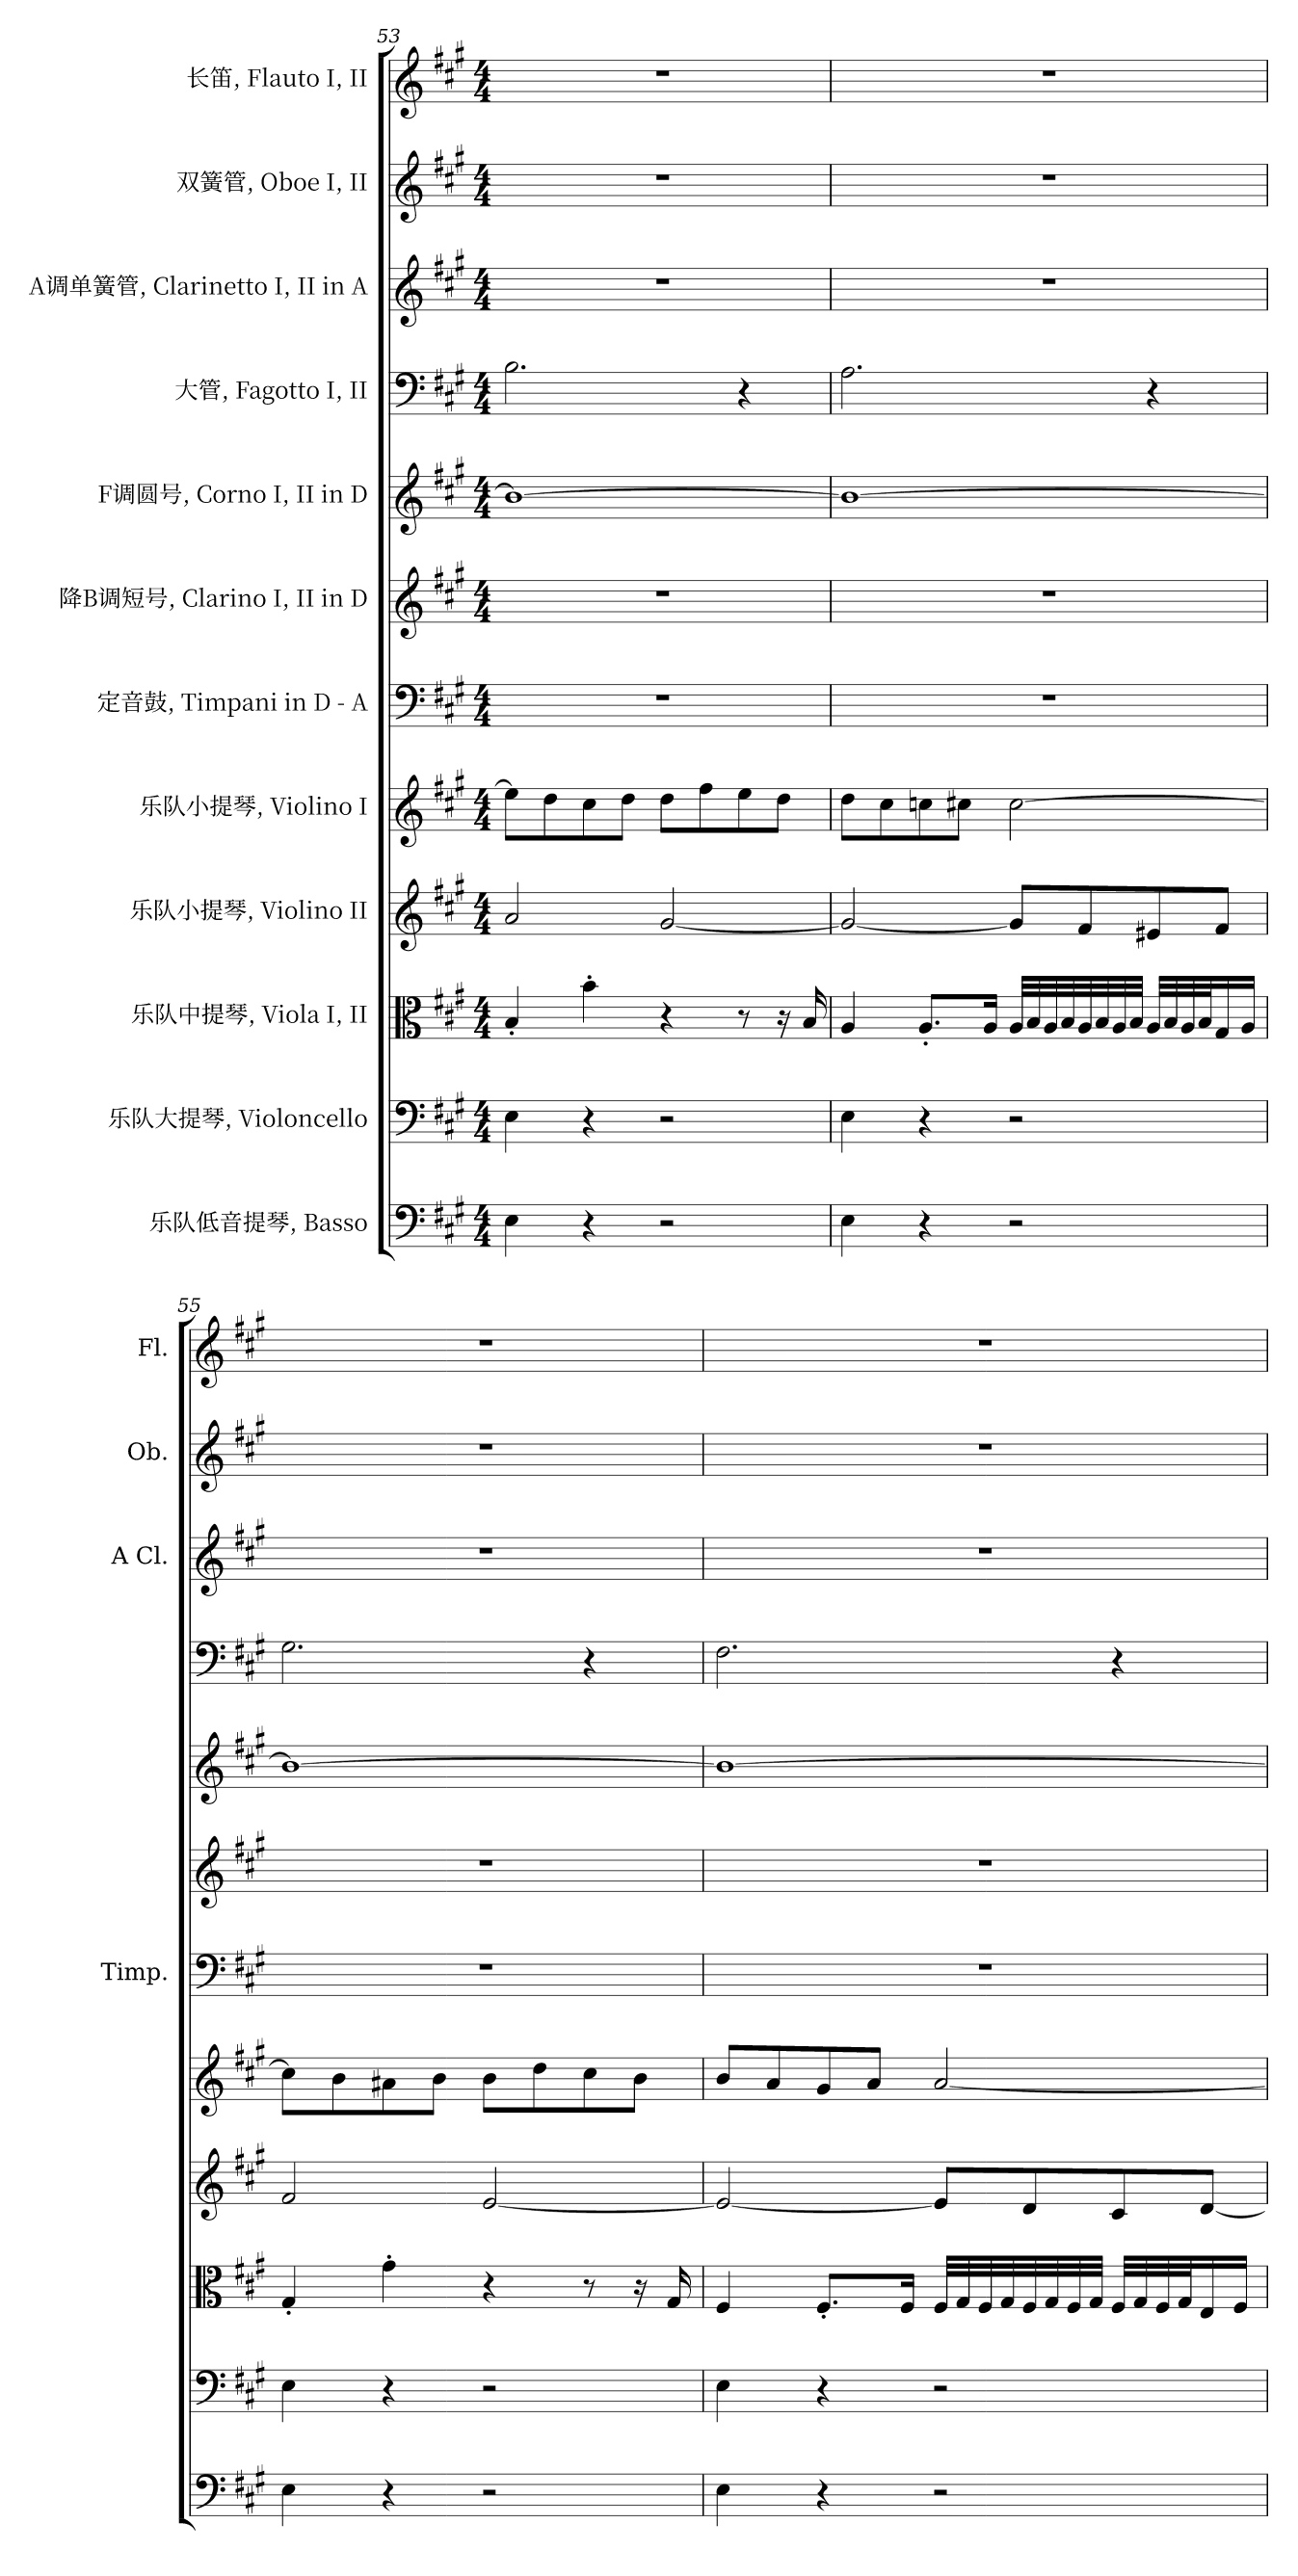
**kern	**kern	**kern	**kern	**kern	**kern	**kern	**kern	**kern	**kern	**kern	**kern
*part12	*part11	*part10	*part9	*part8	*part7	*part6	*part5	*part4	*part3	*part2	*part1
*staff12	*staff11	*staff10	*staff9	*staff8	*staff7	*staff6	*staff5	*staff4	*staff3	*staff2	*staff1
*I"乐队低音提琴, Basso	*I"乐队大提琴, Violoncello	*I"乐队中提琴, Viola I, II	*I"乐队小提琴, Violino II	*I"乐队小提琴, Violino I	*I"定音鼓, Timpani in D - A	*I"降B调短号, Clarino I, II in D	*I"F调圆号, Corno I, II in D	*I"大管, Fagotto I, II	*I"A调单簧管, Clarinetto I, II in A	*I"双簧管, Oboe I, II	*I"长笛, Flauto I, II
*	*	*	*	*	*I'Timp.	*	*	*	*I'A Cl.	*I'Ob.	*I'Fl.
*clefF4	*clefF4	*clefC3	*clefG2	*clefG2	*clefF4	*clefG2	*clefG2	*clefF4	*clefG2	*clefG2	*clefG2
*ITrd7c12	*	*	*	*	*	*ITrd1c2	*ITrd4c7	*	*ITrd2c3	*	*
*k[f#c#g#]	*k[f#c#g#]	*k[f#c#g#]	*k[f#c#g#]	*k[f#c#g#]	*k[f#c#g#]	*k[f#]	*k[f#c#]	*k[f#c#g#]	*k[f#c#g#d#a#e#]	*k[f#c#g#]	*k[f#c#g#]
*M4/4	*M4/4	*M4/4	*M4/4	*M4/4	*M4/4	*M4/4	*M4/4	*M4/4	*M4/4	*M4/4	*M4/4
=53	=53	=53	=53	=53	=53	=53	=53	=53	=53	=53	=53
4EE\	4E\	4B'/	2a/	8ee\L]	1r	1r	1e_	2.B\	1r	1r	1r
.	.	.	.	8dd\	.	.	.	.	.	.	.
4r	4r	4b'\	.	8cc#\	.	.	.	.	.	.	.
.	.	.	.	8dd\J	.	.	.	.	.	.	.
2r	2r	4r	[2g#/	8dd\L	.	.	.	.	.	.	.
.	.	.	.	8ff#\	.	.	.	.	.	.	.
.	.	8r	.	8ee\	.	.	.	4r	.	.	.
.	.	16r	.	8dd\J	.	.	.	.	.	.	.
.	.	16B/	.	.	.	.	.	.	.	.	.
!!LO:PB:g=z
=54	=54	=54	=54	=54	=54	=54	=54	=54	=54	=54	=54
4EE\	4E\	4A/	2g#/_	8dd\L	1r	1r	1e_	2.A\	1r	1r	1r
.	.	.	.	8cc#\	.	.	.	.	.	.	.
4r	4r	8.A'/L	.	8ccn\	.	.	.	.	.	.	.
.	.	.	.	8cc#X\J	.	.	.	.	.	.	.
.	.	16A/Jk	.	.	.	.	.	.	.	.	.
2r	2r	32A/LLL	8g#/L]	[2cc#\	.	.	.	.	.	.	.
.	.	32B/	.	.	.	.	.	.	.	.	.
.	.	32A/	.	.	.	.	.	.	.	.	.
.	.	32B/	.	.	.	.	.	.	.	.	.
.	.	32A/	8f#/	.	.	.	.	.	.	.	.
.	.	32B/	.	.	.	.	.	.	.	.	.
.	.	32A/	.	.	.	.	.	.	.	.	.
.	.	32B/JJJ	.	.	.	.	.	.	.	.	.
.	.	32A/LLL	8e#X/	.	.	.	.	4r	.	.	.
.	.	32B/	.	.	.	.	.	.	.	.	.
.	.	32A/	.	.	.	.	.	.	.	.	.
.	.	32B/J	.	.	.	.	.	.	.	.	.
.	.	16G#/	8f#/J	.	.	.	.	.	.	.	.
.	.	16A/JJ	.	.	.	.	.	.	.	.	.
=55	=55	=55	=55	=55	=55	=55	=55	=55	=55	=55	=55
4EE\	4E\	4G#'/	2f#/	8cc#\L]	1r	1r	1e_	2.G#\	1r	1r	1r
.	.	.	.	8b\	.	.	.	.	.	.	.
4r	4r	4g#'\	.	8a#X\	.	.	.	.	.	.	.
.	.	.	.	8b\J	.	.	.	.	.	.	.
2r	2r	4r	[2e/	8b\L	.	.	.	.	.	.	.
.	.	.	.	8dd\	.	.	.	.	.	.	.
.	.	8r	.	8cc#\	.	.	.	4r	.	.	.
.	.	16r	.	8b\J	.	.	.	.	.	.	.
.	.	16G#/	.	.	.	.	.	.	.	.	.
!!LO:PB:g=z
=56	=56	=56	=56	=56	=56	=56	=56	=56	=56	=56	=56
4EE\	4E\	4F#/	2e/_	8b/L	1r	1r	1e_	2.F#\	1r	1r	1r
.	.	.	.	8a/	.	.	.	.	.	.	.
4r	4r	8.F#'/L	.	8g#/	.	.	.	.	.	.	.
.	.	.	.	8a/J	.	.	.	.	.	.	.
.	.	16F#/Jk	.	.	.	.	.	.	.	.	.
2r	2r	32F#/LLL	8e/L]	[2a/	.	.	.	.	.	.	.
.	.	32G#/	.	.	.	.	.	.	.	.	.
.	.	32F#/	.	.	.	.	.	.	.	.	.
.	.	32G#/	.	.	.	.	.	.	.	.	.
.	.	32F#/	8d/	.	.	.	.	.	.	.	.
.	.	32G#/	.	.	.	.	.	.	.	.	.
.	.	32F#/	.	.	.	.	.	.	.	.	.
.	.	32G#/JJJ	.	.	.	.	.	.	.	.	.
.	.	32F#/LLL	8c#/	.	.	.	.	4r	.	.	.
.	.	32G#/	.	.	.	.	.	.	.	.	.
.	.	32F#/	.	.	.	.	.	.	.	.	.
.	.	32G#/J	.	.	.	.	.	.	.	.	.
.	.	16E/	[8d/J	.	.	.	.	.	.	.	.
.	.	16F#/JJ	.	.	.	.	.	.	.	.	.
=	=	=	=	=	=	=	=	=	=	=	=
*-	*-	*-	*-	*-	*-	*-	*-	*-	*-	*-	*-
